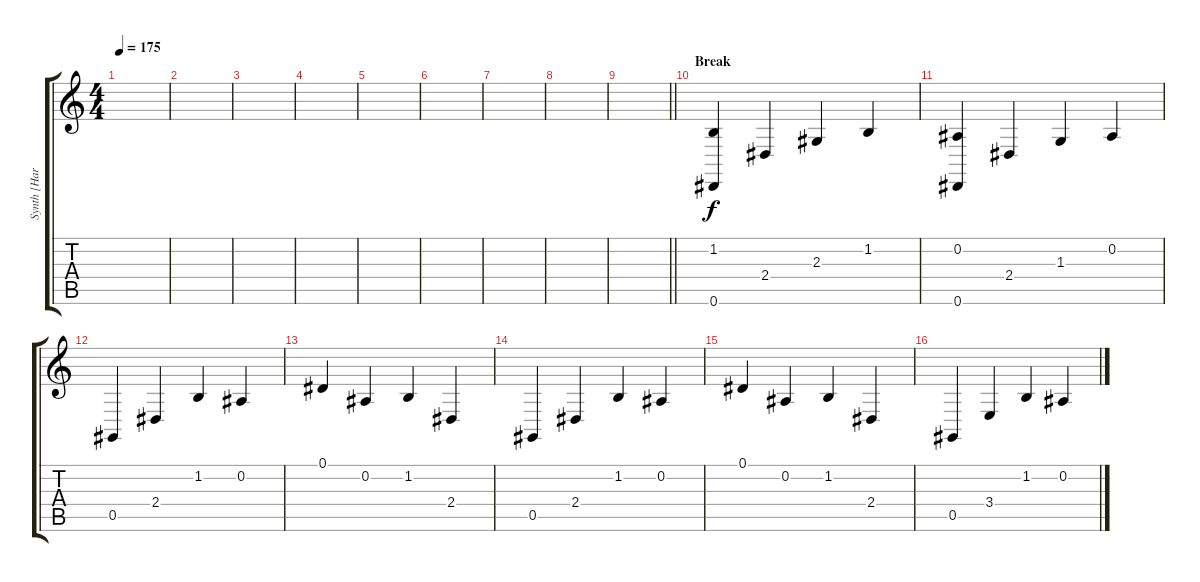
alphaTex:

\track ("Synth [Harpsichord]" "Synth [Har") {instrument harpsichord}
\staff {score tabs}
\tuning (Eb4 Bb3 Gb3 Db3 Ab2 Eb2) {hide}
\ts (4 4)
\tempo 175
\clef g2
\ks c
|
|
|
|
|
|
|
|
\barLineRight lightlight
|
\section ("" "Break")
(1.2 0.6).4{volume 16} 2.4.4 2.3.4 1.2.4 |
(0.2 0.6).4 2.4.4 1.3.4 0.2.4 |
0.5.4 2.4.4 1.2.4 0.2.4 |
0.1.4 0.2.4 1.2.4 2.4.4 |
0.5.4 2.4.4 1.2.4 0.2.4 |
0.1.4 0.2.4 1.2.4 2.4.4 |
0.5.4 3.4.4 1.2.4 0.2.4
